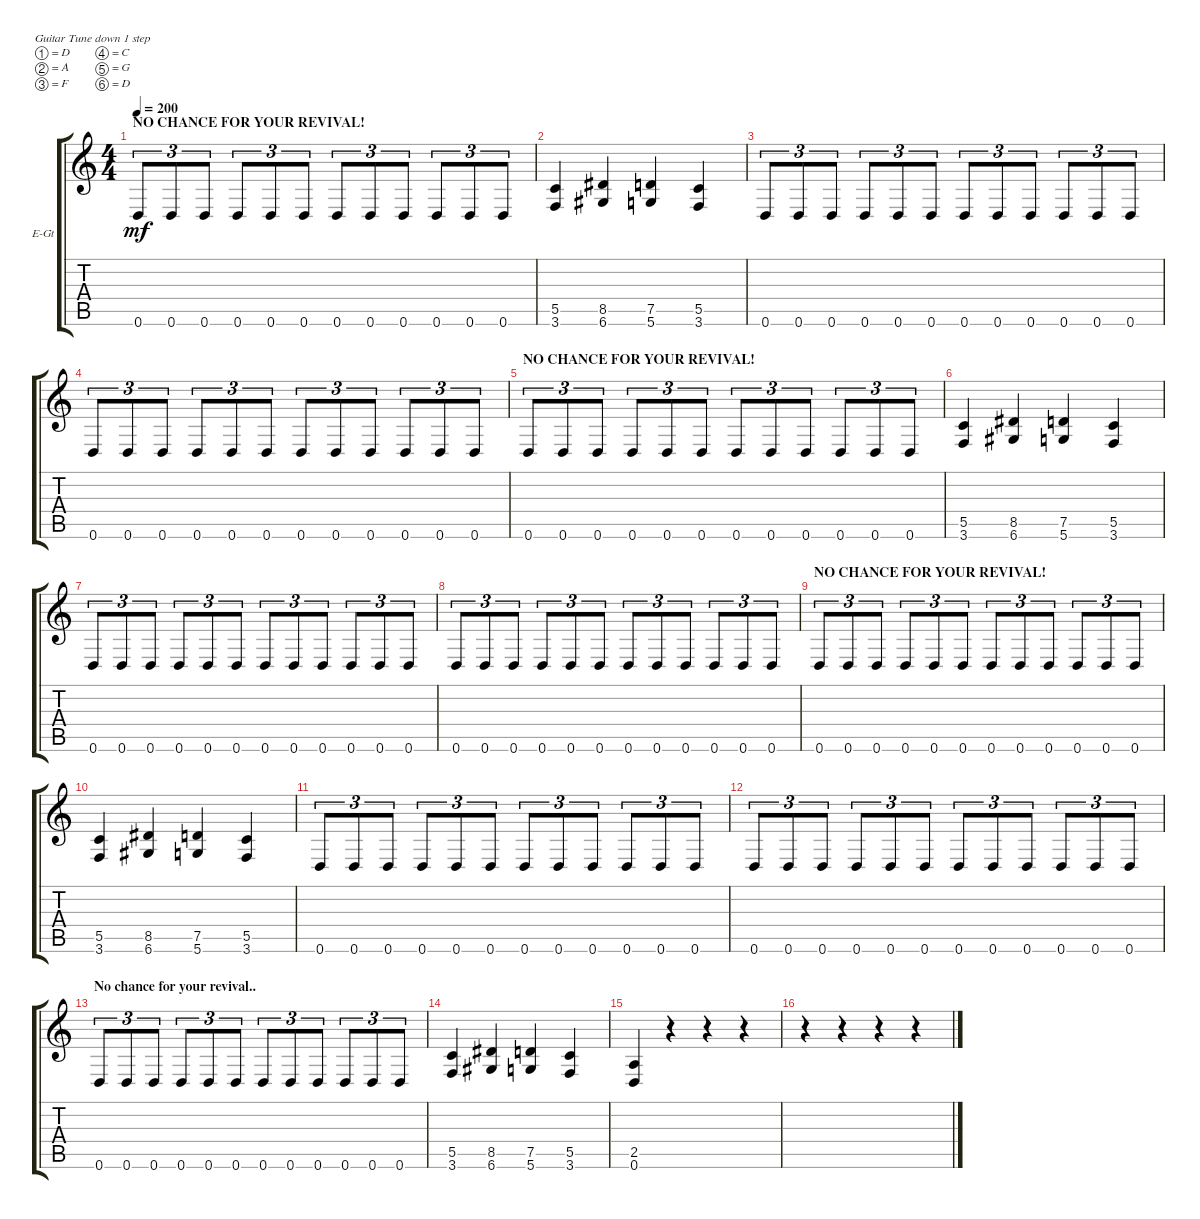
\defaultSystemsLayout 4
\bracketExtendMode groupsimilarinstruments
\firstSystemTrackNameOrientation horizontal
\otherSystemsTrackNameOrientation horizontal
\track ("Bernd Kost II" "E-Gt") {instrument distortionguitar}
\staff {score tabs}
\tuning (D4 A3 F3 C3 G2 D2)
\ts (4 4)
\section ("" "NO CHANCE FOR YOUR REVIVAL!")
\tempo 200
\clef g2
\ks c
0.6.8{tu (3 2) dy mf} 0.6.8{tu (3 2)} 0.6.8{tu (3 2)} 0.6.8{tu (3 2)} 0.6.8{tu (3 2)} 0.6.8{tu (3 2)} 0.6.8{tu (3 2)} 0.6.8{tu (3 2)} 0.6.8{tu (3 2)} 0.6.8{tu (3 2)} 0.6.8{tu (3 2)} 0.6.8{tu (3 2)} |
(3.6 5.5).4 (6.6 8.5).4 (7.5 5.6).4 (3.6 5.5).4 |
0.6.8{tu (3 2)} 0.6.8{tu (3 2)} 0.6.8{tu (3 2)} 0.6.8{tu (3 2)} 0.6.8{tu (3 2)} 0.6.8{tu (3 2)} 0.6.8{tu (3 2)} 0.6.8{tu (3 2)} 0.6.8{tu (3 2)} 0.6.8{tu (3 2)} 0.6.8{tu (3 2)} 0.6.8{tu (3 2)} |
0.6.8{tu (3 2)} 0.6.8{tu (3 2)} 0.6.8{tu (3 2)} 0.6.8{tu (3 2)} 0.6.8{tu (3 2)} 0.6.8{tu (3 2)} 0.6.8{tu (3 2)} 0.6.8{tu (3 2)} 0.6.8{tu (3 2)} 0.6.8{tu (3 2)} 0.6.8{tu (3 2)} 0.6.8{tu (3 2)} |
\section ("" "NO CHANCE FOR YOUR REVIVAL!")
0.6.8{tu (3 2)} 0.6.8{tu (3 2)} 0.6.8{tu (3 2)} 0.6.8{tu (3 2)} 0.6.8{tu (3 2)} 0.6.8{tu (3 2)} 0.6.8{tu (3 2)} 0.6.8{tu (3 2)} 0.6.8{tu (3 2)} 0.6.8{tu (3 2)} 0.6.8{tu (3 2)} 0.6.8{tu (3 2)} |
(3.6 5.5).4 (6.6 8.5).4 (7.5 5.6).4 (3.6 5.5).4 |
0.6.8{tu (3 2)} 0.6.8{tu (3 2)} 0.6.8{tu (3 2)} 0.6.8{tu (3 2)} 0.6.8{tu (3 2)} 0.6.8{tu (3 2)} 0.6.8{tu (3 2)} 0.6.8{tu (3 2)} 0.6.8{tu (3 2)} 0.6.8{tu (3 2)} 0.6.8{tu (3 2)} 0.6.8{tu (3 2)} |
0.6.8{tu (3 2)} 0.6.8{tu (3 2)} 0.6.8{tu (3 2)} 0.6.8{tu (3 2)} 0.6.8{tu (3 2)} 0.6.8{tu (3 2)} 0.6.8{tu (3 2)} 0.6.8{tu (3 2)} 0.6.8{tu (3 2)} 0.6.8{tu (3 2)} 0.6.8{tu (3 2)} 0.6.8{tu (3 2)} |
\section ("" "NO CHANCE FOR YOUR REVIVAL!")
0.6.8{tu (3 2)} 0.6.8{tu (3 2)} 0.6.8{tu (3 2)} 0.6.8{tu (3 2)} 0.6.8{tu (3 2)} 0.6.8{tu (3 2)} 0.6.8{tu (3 2)} 0.6.8{tu (3 2)} 0.6.8{tu (3 2)} 0.6.8{tu (3 2)} 0.6.8{tu (3 2)} 0.6.8{tu (3 2)} |
(3.6 5.5).4 (6.6 8.5).4 (7.5 5.6).4 (3.6 5.5).4 |
0.6.8{tu (3 2)} 0.6.8{tu (3 2)} 0.6.8{tu (3 2)} 0.6.8{tu (3 2)} 0.6.8{tu (3 2)} 0.6.8{tu (3 2)} 0.6.8{tu (3 2)} 0.6.8{tu (3 2)} 0.6.8{tu (3 2)} 0.6.8{tu (3 2)} 0.6.8{tu (3 2)} 0.6.8{tu (3 2)} |
0.6.8{tu (3 2)} 0.6.8{tu (3 2)} 0.6.8{tu (3 2)} 0.6.8{tu (3 2)} 0.6.8{tu (3 2)} 0.6.8{tu (3 2)} 0.6.8{tu (3 2)} 0.6.8{tu (3 2)} 0.6.8{tu (3 2)} 0.6.8{tu (3 2)} 0.6.8{tu (3 2)} 0.6.8{tu (3 2)} |
\section ("" "No chance for your revival..")
0.6.8{tu (3 2)} 0.6.8{tu (3 2)} 0.6.8{tu (3 2)} 0.6.8{tu (3 2)} 0.6.8{tu (3 2)} 0.6.8{tu (3 2)} 0.6.8{tu (3 2)} 0.6.8{tu (3 2)} 0.6.8{tu (3 2)} 0.6.8{tu (3 2)} 0.6.8{tu (3 2)} 0.6.8{tu (3 2)} |
(3.6 5.5).4 (6.6 8.5).4 (7.5 5.6).4 (3.6 5.5).4 |
(2.5 0.6).4 r.4 r.4 r.4 |
r.4 r.4 r.4 r.4
